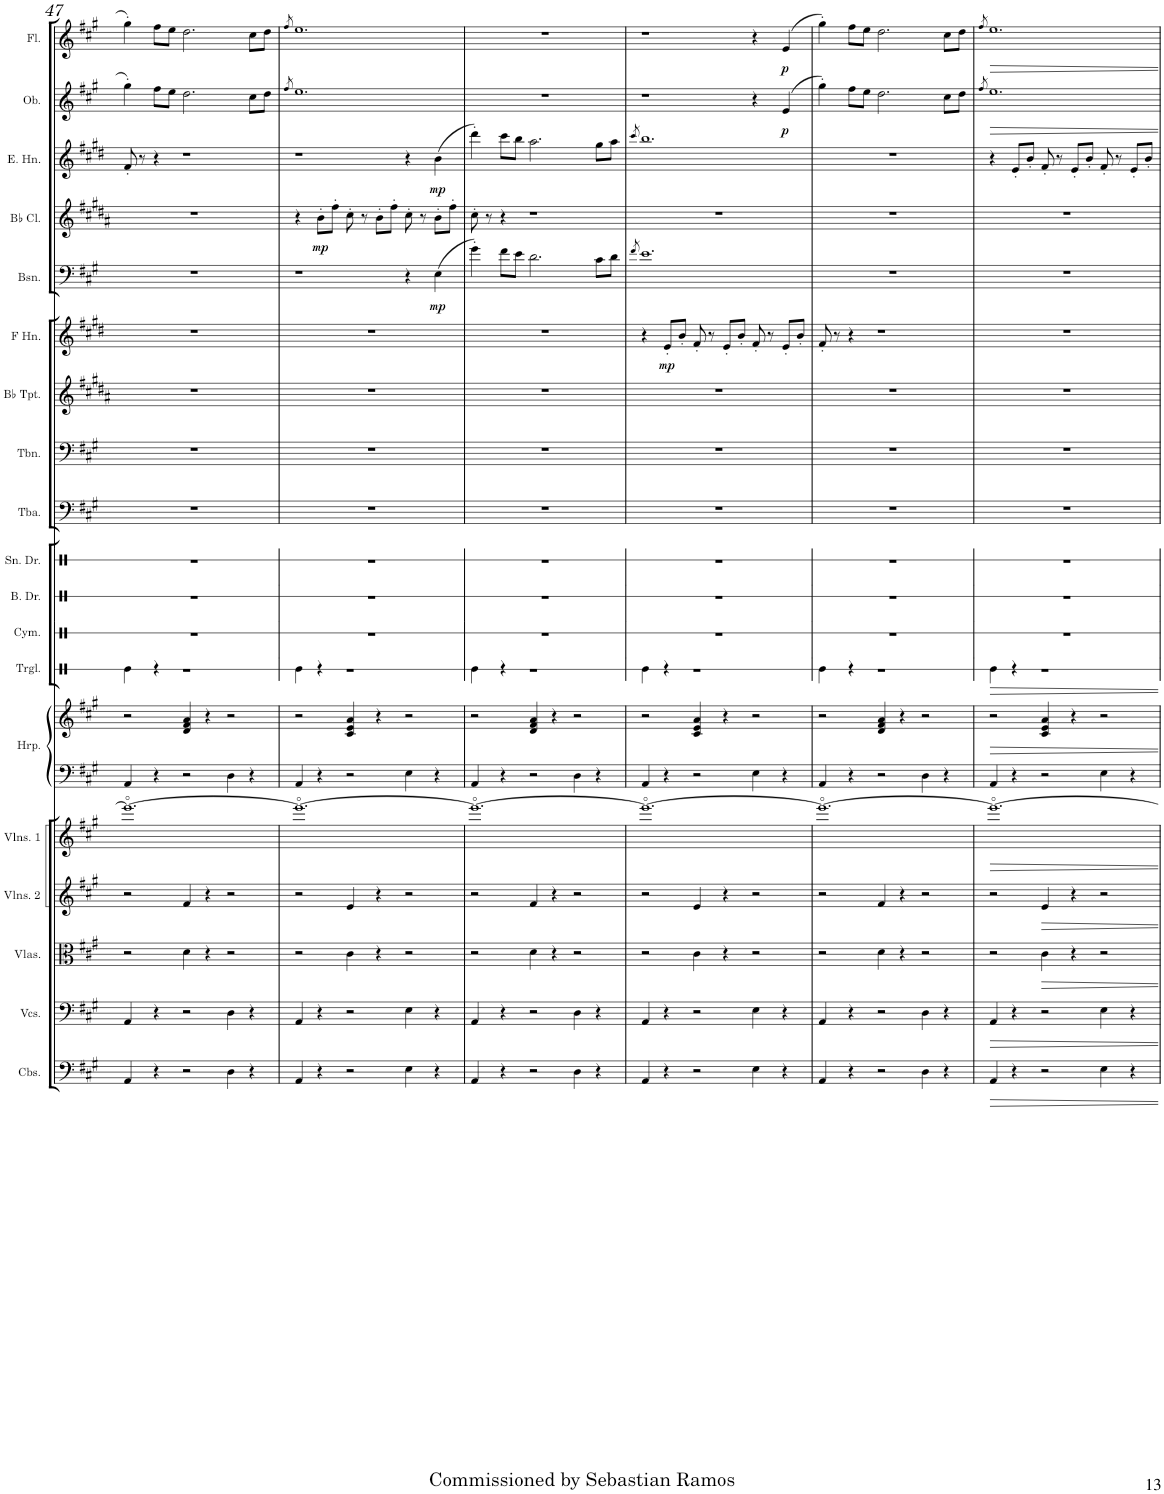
**kern	**kern	**kern	**kern	**kern	**kern	**kern	**kern	**kern	**kern	**kern	**kern	**kern	**kern	**kern	**dynam	**kern	**dynam	**kern	**dynam	**kern	**dynam	**kern	**dynam	**kern	**dynam
*part19	*part18	*part17	*part16	*part15	*part14	*part14	*part13	*part12	*part11	*part10	*part9	*part8	*part7	*part6	*part6	*part5	*part5	*part4	*part4	*part3	*part3	*part2	*part2	*part1	*part1
*staff20	*staff19	*staff18	*staff17	*staff16	*staff15	*staff14	*staff13	*staff12	*staff11	*staff10	*staff9	*staff8	*staff7	*staff6	*staff6	*staff5	*staff5	*staff4	*staff4	*staff3	*staff3	*staff2	*staff2	*staff1	*staff1
*I"Contrabasses	*I"Violoncellos	*I"Violas	*I"Violins 2	*I"Violins 1	*I"Harp	*	*I"Triangle	*I"Cymbal	*I"Bass Drum	*I"Snare Drum	*I"Tuba	*I"Trombone	*I"Bb Trumpet	*I"F Horn	*	*I"Bassoon	*	*I"Bb Clarinet	*	*I"English Horn	*	*I"Oboe	*	*I"Flute	*
*I'Cbs.	*I'Vcs.	*I'Vlas.	*I'Vlns. 2	*I'Vlns. 1	*I'Hrp.	*	*I'Trgl.	*I'Cym.	*I'B. Dr.	*I'Sn. Dr.	*I'Tba.	*I'Tbn.	*I'Bb Tpt.	*I'F Hn.	*	*I'Bsn.	*	*I'Bb Cl.	*	*I'E. Hn.	*	*I'Ob.	*	*I'Fl.	*
!!LO:PB:g=z
*clefF4	*clefF4	*clefC3	*clefG2	*clefG2	*clefF4	*clefG2	*clefX	*clefX	*clefX	*clefX	*clefF4	*clefF4	*clefG2	*clefG2	*	*clefF4	*	*clefG2	*	*clefG2	*	*clefG2	*	*clefG2	*
*Trd7c12	*	*	*	*	*	*	*	*	*	*	*	*	*Trd1c2	*Trd4c7	*	*	*	*Trd1c2	*	*Trd4c7	*	*	*	*	*
*k[f#c#g#]	*k[f#c#g#]	*k[f#c#g#]	*k[f#c#g#]	*k[f#c#g#]	*k[f#c#g#]	*k[f#c#g#]	*k[]	*k[]	*k[]	*k[]	*k[f#c#g#]	*k[f#c#g#]	*k[f#c#g#d#a#]	*k[f#c#g#d#]	*	*k[f#c#g#]	*	*k[f#c#g#d#a#]	*	*k[f#c#g#d#]	*	*k[f#c#g#]	*	*k[f#c#g#]	*
*M3/2	*M3/2	*M3/2	*M3/2	*M3/2	*M3/2	*M3/2	*M3/2	*M3/2	*M3/2	*M3/2	*M3/2	*M3/2	*M3/2	*M3/2	*	*M3/2	*	*M3/2	*	*M3/2	*	*M3/2	*	*M3/2	*
=47	=47	=47	=47	=47	=47	=47	=47	=47	=47	=47	=47	=47	=47	=47	=47	=47	=47	=47	=47	=47	=47	=47	=47	=47	=47
4AA/	4AA/	2r	2r	1.eee_	4AA/	2r	4Re\	1.r	1.r	1.r	1.r	1.r	1.r	1.r	.	1.r	.	1.r	.	8f#'/	.	4gg#'\	.	4gg#'\	.
.	.	.	.	.	.	.	.	.	.	.	.	.	.	.	.	.	.	.	.	8r	.	.	.	.	.
4r	4r	.	.	.	4r	.	4r	.	.	.	.	.	.	.	.	.	.	.	.	4r	.	8ff#\L	.	8ff#\L	.
.	.	.	.	.	.	.	.	.	.	.	.	.	.	.	.	.	.	.	.	.	.	8ee\J	.	8ee\J	.
2r	2r	4d\	4f#/	.	2r	4d/ 4f#/ 4a/	1r	.	.	.	.	.	.	.	.	.	.	.	.	1r	.	2.dd\	.	2.dd\	.
.	.	4r	4r	.	.	4r	.	.	.	.	.	.	.	.	.	.	.	.	.	.	.	.	.	.	.
4D\	4D\	2r	2r	.	4D\	2r	.	.	.	.	.	.	.	.	.	.	.	.	.	.	.	.	.	.	.
4r	4r	.	.	.	4r	.	.	.	.	.	.	.	.	.	.	.	.	.	.	.	.	8cc#\L	.	8cc#\L	.
.	.	.	.	.	.	.	.	.	.	.	.	.	.	.	.	.	.	.	.	.	.	8dd\J	.	8dd\J	.
=48	=48	=48	=48	=48	=48	=48	=48	=48	=48	=48	=48	=48	=48	=48	=48	=48	=48	=48	=48	=48	=48	=48	=48	=48	=48
.	.	.	.	.	.	.	.	.	.	.	.	.	.	.	.	.	.	.	.	.	.	8qff#/	.	8qff#/	.
4AA/	4AA/	2r	2r	1.eee_	4AA/	2r	4Re\	1.r	1.r	1.r	1.r	1.r	1.r	1.r	.	1r	.	4r	.	1r	.	1.ee	.	1.ee	.
!	!	!	!	!	!	!	!	!	!	!	!	!	!	!	!	!	!	!	!LO:DY:b	!	!	!	!	!	!
4r	4r	.	.	.	4r	.	4r	.	.	.	.	.	.	.	.	.	.	8b'\L	mp	.	.	.	.	.	.
.	.	.	.	.	.	.	.	.	.	.	.	.	.	.	.	.	.	8ff#'\J	.	.	.	.	.	.	.
2r	2r	4c#\	4e/	.	2r	4c#/ 4e/ 4a/	1r	.	.	.	.	.	.	.	.	.	.	8cc#'\	.	.	.	.	.	.	.
.	.	.	.	.	.	.	.	.	.	.	.	.	.	.	.	.	.	8r	.	.	.	.	.	.	.
.	.	4r	4r	.	.	4r	.	.	.	.	.	.	.	.	.	.	.	8b'\L	.	.	.	.	.	.	.
.	.	.	.	.	.	.	.	.	.	.	.	.	.	.	.	.	.	8ff#'\J	.	.	.	.	.	.	.
4E\	4E\	2r	2r	.	4E\	2r	.	.	.	.	.	.	.	.	.	4r	.	8cc#'\	.	4r	.	.	.	.	.
.	.	.	.	.	.	.	.	.	.	.	.	.	.	.	.	.	.	8r	.	.	.	.	.	.	.
!	!	!	!	!	!	!	!	!	!	!	!	!	!	!	!	!	!LO:DY:b	!	!	!	!LO:DY:b	!	!	!	!
4r	4r	.	.	.	4r	.	.	.	.	.	.	.	.	.	.	(4E\	mp	8b'\L	.	(4b\	mp	.	.	.	.
.	.	.	.	.	.	.	.	.	.	.	.	.	.	.	.	.	.	8ff#'\J	.	.	.	.	.	.	.
=49	=49	=49	=49	=49	=49	=49	=49	=49	=49	=49	=49	=49	=49	=49	=49	=49	=49	=49	=49	=49	=49	=49	=49	=49	=49
4AA/	4AA/	2r	2r	1.eee_	4AA/	2r	4Re\	1.r	1.r	1.r	1.r	1.r	1.r	1.r	.	4g#'\)	.	8cc#'\	.	4ddd#'\)	.	1.r	.	1.r	.
.	.	.	.	.	.	.	.	.	.	.	.	.	.	.	.	.	.	8r	.	.	.	.	.	.	.
4r	4r	.	.	.	4r	.	4r	.	.	.	.	.	.	.	.	8f#\L	.	4r	.	8ccc#\L	.	.	.	.	.
.	.	.	.	.	.	.	.	.	.	.	.	.	.	.	.	8e\J	.	.	.	8bb\J	.	.	.	.	.
2r	2r	4d\	4f#/	.	2r	4d/ 4f#/ 4a/	1r	.	.	.	.	.	.	.	.	2.d\	.	1r	.	2.aa\	.	.	.	.	.
.	.	4r	4r	.	.	4r	.	.	.	.	.	.	.	.	.	.	.	.	.	.	.	.	.	.	.
4D\	4D\	2r	2r	.	4D\	2r	.	.	.	.	.	.	.	.	.	.	.	.	.	.	.	.	.	.	.
4r	4r	.	.	.	4r	.	.	.	.	.	.	.	.	.	.	8c#\L	.	.	.	8gg#\L	.	.	.	.	.
.	.	.	.	.	.	.	.	.	.	.	.	.	.	.	.	8d\J	.	.	.	8aa\J	.	.	.	.	.
=50	=50	=50	=50	=50	=50	=50	=50	=50	=50	=50	=50	=50	=50	=50	=50	=50	=50	=50	=50	=50	=50	=50	=50	=50	=50
.	.	.	.	.	.	.	.	.	.	.	.	.	.	.	.	8qf#/	.	.	.	8qccc#/	.	.	.	.	.
4AA/	4AA/	2r	2r	1.eee_	4AA/	2r	4Re\	1.r	1.r	1.r	1.r	1.r	1.r	4r	.	1.e	.	1.r	.	1.bb	.	1r	.	1r	.
!	!	!	!	!	!	!	!	!	!	!	!	!	!	!	!LO:DY:b	!	!	!	!	!	!	!	!	!	!
4r	4r	.	.	.	4r	.	4r	.	.	.	.	.	.	8e'/L	mp	.	.	.	.	.	.	.	.	.	.
.	.	.	.	.	.	.	.	.	.	.	.	.	.	8b'/J	.	.	.	.	.	.	.	.	.	.	.
2r	2r	4c#\	4e/	.	2r	4c#/ 4e/ 4a/	1r	.	.	.	.	.	.	8f#'/	.	.	.	.	.	.	.	.	.	.	.
.	.	.	.	.	.	.	.	.	.	.	.	.	.	8r	.	.	.	.	.	.	.	.	.	.	.
.	.	4r	4r	.	.	4r	.	.	.	.	.	.	.	8e'/L	.	.	.	.	.	.	.	.	.	.	.
.	.	.	.	.	.	.	.	.	.	.	.	.	.	8b'/J	.	.	.	.	.	.	.	.	.	.	.
4E\	4E\	2r	2r	.	4E\	2r	.	.	.	.	.	.	.	8f#'/	.	.	.	.	.	.	.	4r	.	4r	.
.	.	.	.	.	.	.	.	.	.	.	.	.	.	8r	.	.	.	.	.	.	.	.	.	.	.
!	!	!	!	!	!	!	!	!	!	!	!	!	!	!	!	!	!	!	!	!	!	!	!LO:DY:b	!	!LO:DY:b
4r	4r	.	.	.	4r	.	.	.	.	.	.	.	.	8e'/L	.	.	.	.	.	.	.	(4e/	p	(4e/	p
.	.	.	.	.	.	.	.	.	.	.	.	.	.	8b'/J	.	.	.	.	.	.	.	.	.	.	.
=51	=51	=51	=51	=51	=51	=51	=51	=51	=51	=51	=51	=51	=51	=51	=51	=51	=51	=51	=51	=51	=51	=51	=51	=51	=51
4AA/	4AA/	2r	2r	1.eee_	4AA/	2r	4Re\	1.r	1.r	1.r	1.r	1.r	1.r	8f#'/	.	1.r	.	1.r	.	1.r	.	4gg#'\)	.	4gg#'\)	.
.	.	.	.	.	.	.	.	.	.	.	.	.	.	8r	.	.	.	.	.	.	.	.	.	.	.
4r	4r	.	.	.	4r	.	4r	.	.	.	.	.	.	4r	.	.	.	.	.	.	.	8ff#\L	.	8ff#\L	.
.	.	.	.	.	.	.	.	.	.	.	.	.	.	.	.	.	.	.	.	.	.	8ee\J	.	8ee\J	.
2r	2r	4d\	4f#/	.	2r	4d/ 4f#/ 4a/	1r	.	.	.	.	.	.	1r	.	.	.	.	.	.	.	2.dd\	.	2.dd\	.
.	.	4r	4r	.	.	4r	.	.	.	.	.	.	.	.	.	.	.	.	.	.	.	.	.	.	.
4D\	4D\	2r	2r	.	4D\	2r	.	.	.	.	.	.	.	.	.	.	.	.	.	.	.	.	.	.	.
4r	4r	.	.	.	4r	.	.	.	.	.	.	.	.	.	.	.	.	.	.	.	.	8cc#\L	.	8cc#\L	.
.	.	.	.	.	.	.	.	.	.	.	.	.	.	.	.	.	.	.	.	.	.	8dd\J	.	8dd\J	.
=52	=52	=52	=52	=52	=52	=52	=52	=52	=52	=52	=52	=52	=52	=52	=52	=52	=52	=52	=52	=52	=52	=52	=52	=52	=52
.	.	.	.	.	.	.	.	.	.	.	.	.	.	.	.	.	.	.	.	.	.	8qff#/	.	8qff#/	.
4AA/	4AA/	2r	2r	1.eee_	4AA/	2r	4Re\	1.r	1.r	1.r	1.r	1.r	1.r	1.r	.	1.r	.	1.r	.	4r	.	1.ee	.	1.ee	.
4r	4r	.	.	.	4r	.	4r	.	.	.	.	.	.	.	.	.	.	.	.	8e'/L	.	.	.	.	.
.	.	.	.	.	.	.	.	.	.	.	.	.	.	.	.	.	.	.	.	8b'/J	.	.	.	.	.
2r	2r	4c#\	4e/	.	2r	4c#/ 4e/ 4a/	1r	.	.	.	.	.	.	.	.	.	.	.	.	8f#'/	.	.	.	.	.
.	.	.	.	.	.	.	.	.	.	.	.	.	.	.	.	.	.	.	.	8r	.	.	.	.	.
.	.	4r	4r	.	.	4r	.	.	.	.	.	.	.	.	.	.	.	.	.	8e'/L	.	.	.	.	.
.	.	.	.	.	.	.	.	.	.	.	.	.	.	.	.	.	.	.	.	8b'/J	.	.	.	.	.
4E\	4E\	2r	2r	.	4E\	2r	.	.	.	.	.	.	.	.	.	.	.	.	.	8f#'/	.	.	.	.	.
.	.	.	.	.	.	.	.	.	.	.	.	.	.	.	.	.	.	.	.	8r	.	.	.	.	.
4r	4r	.	.	.	4r	.	.	.	.	.	.	.	.	.	.	.	.	.	.	8e'/L	.	.	.	.	.
.	.	.	.	.	.	.	.	.	.	.	.	.	.	.	.	.	.	.	.	8b'/J	.	.	.	.	.
=	=	=	=	=	=	=	=	=	=	=	=	=	=	=	=	=	=	=	=	=	=	=	=	=	=
*-	*-	*-	*-	*-	*-	*-	*-	*-	*-	*-	*-	*-	*-	*-	*-	*-	*-	*-	*-	*-	*-	*-	*-	*-	*-
